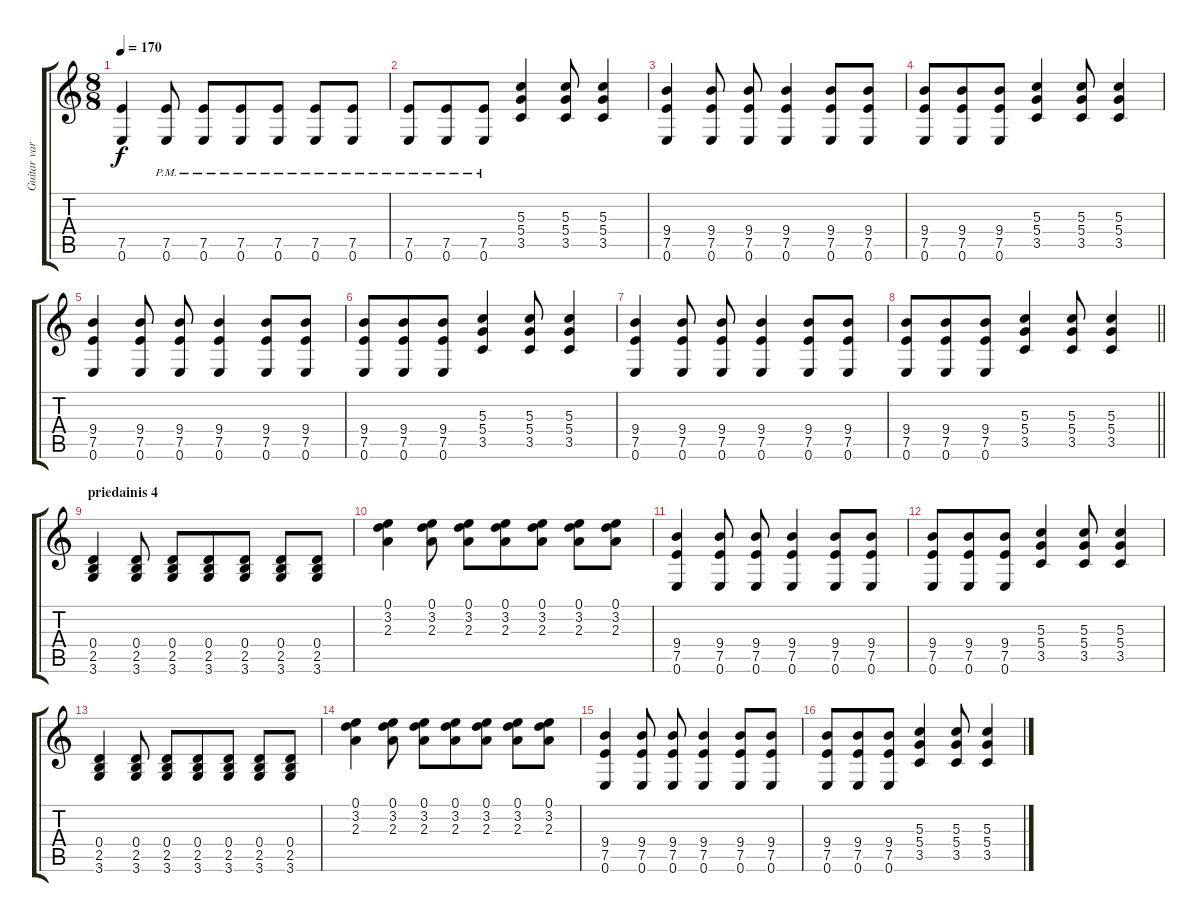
\track ("Guitar var 2" "Guitar var") {mute instrument distortionguitar}
\staff {score tabs}
\tuning (E4 B3 G3 D3 A2 E2) {hide}
\ts (8 8)
\tempo 170
\clef g2
\ks c
(7.5 0.6).4{dy f} (7.5{pm} 0.6{pm}).8 (7.5{pm} 0.6{pm}).8 (7.5{pm} 0.6{pm}).8 (7.5{pm} 0.6{pm}).8 (7.5{pm} 0.6{pm}).8 (7.5{pm} 0.6{pm}).8 |
(7.5{pm} 0.6{pm}).8 (7.5{pm} 0.6{pm}).8 (7.5{pm} 0.6{pm}).8 (5.3 5.4 3.5).4 (5.3 5.4 3.5).8 (5.3 5.4 3.5).4 |
(9.4 7.5 0.6).4 (9.4 7.5 0.6).8 (9.4 7.5 0.6).8 (9.4 7.5 0.6).4 (9.4 7.5 0.6).8 (9.4 7.5 0.6).8 |
(9.4 7.5 0.6).8 (9.4 7.5 0.6).8 (9.4 7.5 0.6).8 (5.3 5.4 3.5).4 (5.3 5.4 3.5).8 (5.3 5.4 3.5).4 |
(9.4 7.5 0.6).4 (9.4 7.5 0.6).8 (9.4 7.5 0.6).8 (9.4 7.5 0.6).4 (9.4 7.5 0.6).8 (9.4 7.5 0.6).8 |
(9.4 7.5 0.6).8 (9.4 7.5 0.6).8 (9.4 7.5 0.6).8 (5.3 5.4 3.5).4 (5.3 5.4 3.5).8 (5.3 5.4 3.5).4 |
(9.4 7.5 0.6).4 (9.4 7.5 0.6).8 (9.4 7.5 0.6).8 (9.4 7.5 0.6).4 (9.4 7.5 0.6).8 (9.4 7.5 0.6).8 |
\barLineRight lightlight
(9.4 7.5 0.6).8 (9.4 7.5 0.6).8 (9.4 7.5 0.6).8 (5.3 5.4 3.5).4 (5.3 5.4 3.5).8 (5.3 5.4 3.5).4 |
\section ("" "priedainis 4")
(0.4 2.5 3.6).4 (0.4 2.5 3.6).8 (0.4 2.5 3.6).8 (0.4 2.5 3.6).8 (0.4 2.5 3.6).8 (0.4 2.5 3.6).8 (0.4 2.5 3.6).8 |
(0.1 3.2 2.3).4 (0.1 3.2 2.3).8 (0.1 3.2 2.3).8 (0.1 3.2 2.3).8 (0.1 3.2 2.3).8 (0.1 3.2 2.3).8 (0.1 3.2 2.3).8 |
(9.4 7.5 0.6).4 (9.4 7.5 0.6).8 (9.4 7.5 0.6).8 (9.4 7.5 0.6).4 (9.4 7.5 0.6).8 (9.4 7.5 0.6).8 |
(9.4 7.5 0.6).8 (9.4 7.5 0.6).8 (9.4 7.5 0.6).8 (5.3 5.4 3.5).4 (5.3 5.4 3.5).8 (5.3 5.4 3.5).4 |
(0.4 2.5 3.6).4 (0.4 2.5 3.6).8 (0.4 2.5 3.6).8 (0.4 2.5 3.6).8 (0.4 2.5 3.6).8 (0.4 2.5 3.6).8 (0.4 2.5 3.6).8 |
(0.1 3.2 2.3).4 (0.1 3.2 2.3).8 (0.1 3.2 2.3).8 (0.1 3.2 2.3).8 (0.1 3.2 2.3).8 (0.1 3.2 2.3).8 (0.1 3.2 2.3).8 |
(9.4 7.5 0.6).4 (9.4 7.5 0.6).8 (9.4 7.5 0.6).8 (9.4 7.5 0.6).4 (9.4 7.5 0.6).8 (9.4 7.5 0.6).8 |
(9.4 7.5 0.6).8 (9.4 7.5 0.6).8 (9.4 7.5 0.6).8 (5.3 5.4 3.5).4 (5.3 5.4 3.5).8 (5.3 5.4 3.5).4
